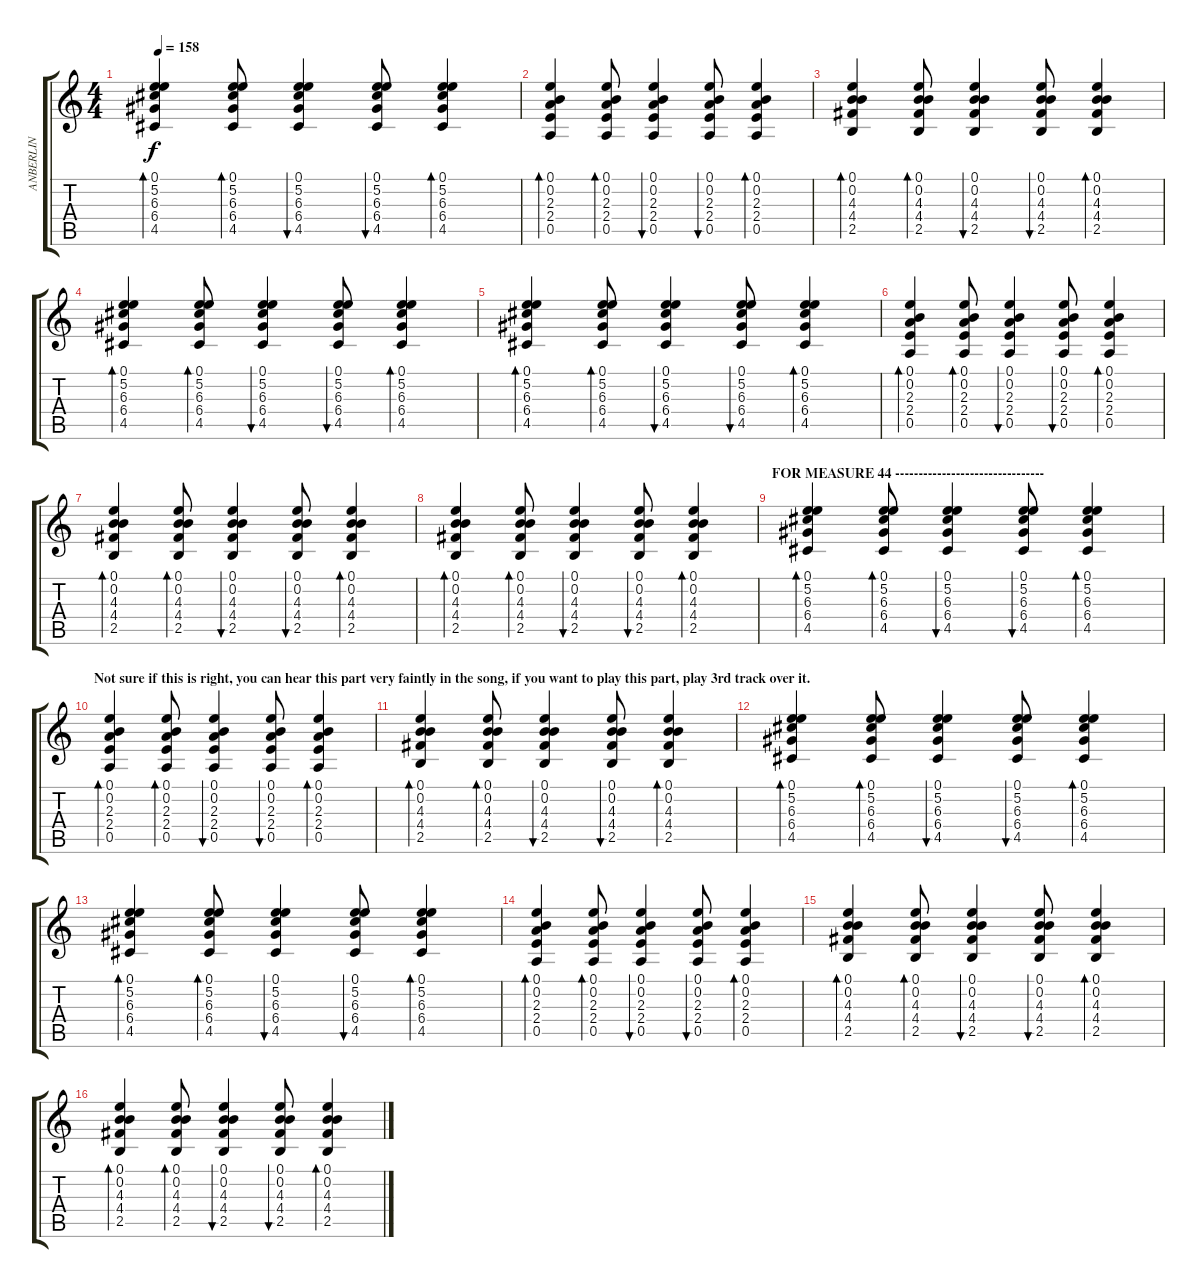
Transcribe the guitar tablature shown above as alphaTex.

\track ("ANBERLIN" "ANBERLIN") {instrument acousticguitarsteel}
\staff {score tabs}
\tuning (E4 B3 G3 D3 A2 E2) {hide}
\ts (4 4)
\tempo 158
\clef g2
\ks c
(0.1 5.2 6.3 6.4 4.5).4{bd 120 dy f} (0.1 5.2 6.3 6.4 4.5).8{bd 120} (0.1 5.2 6.3 6.4 4.5).4{bu 120} (0.1 5.2 6.3 6.4 4.5).8{bu 120} (0.1 5.2 6.3 6.4 4.5).4{bd 120} |
(0.1 0.2 2.3 2.4 0.5).4{bd 120} (0.1 0.2 2.3 2.4 0.5).8{bd 120} (0.1 0.2 2.3 2.4 0.5).4{bu 120} (0.1 0.2 2.3 2.4 0.5).8{bu 120} (0.1 0.2 2.3 2.4 0.5).4{bd 120} |
(0.1 0.2 4.3 4.4 2.5).4{bd 120} (0.1 0.2 4.3 4.4 2.5).8{bd 120} (0.1 0.2 4.3 4.4 2.5).4{bu 120} (0.1 0.2 4.3 4.4 2.5).8{bu 120} (0.1 0.2 4.3 4.4 2.5).4{bd 120} |
(0.1 5.2 6.3 6.4 4.5).4{bd 120} (0.1 5.2 6.3 6.4 4.5).8{bd 120} (0.1 5.2 6.3 6.4 4.5).4{bu 120} (0.1 5.2 6.3 6.4 4.5).8{bu 120} (0.1 5.2 6.3 6.4 4.5).4{bd 120} |
(0.1 5.2 6.3 6.4 4.5).4{bd 120} (0.1 5.2 6.3 6.4 4.5).8{bd 120} (0.1 5.2 6.3 6.4 4.5).4{bu 120} (0.1 5.2 6.3 6.4 4.5).8{bu 120} (0.1 5.2 6.3 6.4 4.5).4{bd 120} |
(0.1 0.2 2.3 2.4 0.5).4{bd 120} (0.1 0.2 2.3 2.4 0.5).8{bd 120} (0.1 0.2 2.3 2.4 0.5).4{bu 120} (0.1 0.2 2.3 2.4 0.5).8{bu 120} (0.1 0.2 2.3 2.4 0.5).4{bd 120} |
(0.1 0.2 4.3 4.4 2.5).4{bd 120} (0.1 0.2 4.3 4.4 2.5).8{bd 120} (0.1 0.2 4.3 4.4 2.5).4{bu 120} (0.1 0.2 4.3 4.4 2.5).8{bu 120} (0.1 0.2 4.3 4.4 2.5).4{bd 120} |
(0.1 0.2 4.3 4.4 2.5).4{bd 120} (0.1 0.2 4.3 4.4 2.5).8{bd 120} (0.1 0.2 4.3 4.4 2.5).4{bu 120} (0.1 0.2 4.3 4.4 2.5).8{bu 120} (0.1 0.2 4.3 4.4 2.5).4{bd 120} |
\section ("" "FOR MEASURE 44 --------------------------------")
(0.1 5.2 6.3 6.4 4.5).4{bd 120} (0.1 5.2 6.3 6.4 4.5).8{bd 120} (0.1 5.2 6.3 6.4 4.5).4{bu 120} (0.1 5.2 6.3 6.4 4.5).8{bu 120} (0.1 5.2 6.3 6.4 4.5).4{bd 120} |
\section ("" "Not sure if this is right, you can hear this part very faintly in the song, if you want to play this part, play 3rd track over it.")
(0.1 0.2 2.3 2.4 0.5).4{bd 120} (0.1 0.2 2.3 2.4 0.5).8{bd 120} (0.1 0.2 2.3 2.4 0.5).4{bu 120} (0.1 0.2 2.3 2.4 0.5).8{bu 120} (0.1 0.2 2.3 2.4 0.5).4{bd 120} |
\section ("" "")
(0.1 0.2 4.3 4.4 2.5).4{bd 120} (0.1 0.2 4.3 4.4 2.5).8{bd 120} (0.1 0.2 4.3 4.4 2.5).4{bu 120} (0.1 0.2 4.3 4.4 2.5).8{bu 120} (0.1 0.2 4.3 4.4 2.5).4{bd 120} |
\section ("" "")
(0.1 5.2 6.3 6.4 4.5).4{bd 120} (0.1 5.2 6.3 6.4 4.5).8{bd 120} (0.1 5.2 6.3 6.4 4.5).4{bu 120} (0.1 5.2 6.3 6.4 4.5).8{bu 120} (0.1 5.2 6.3 6.4 4.5).4{bd 120} |
(0.1 5.2 6.3 6.4 4.5).4{bd 120} (0.1 5.2 6.3 6.4 4.5).8{bd 120} (0.1 5.2 6.3 6.4 4.5).4{bu 120} (0.1 5.2 6.3 6.4 4.5).8{bu 120} (0.1 5.2 6.3 6.4 4.5).4{bd 120} |
(0.1 0.2 2.3 2.4 0.5).4{bd 120} (0.1 0.2 2.3 2.4 0.5).8{bd 120} (0.1 0.2 2.3 2.4 0.5).4{bu 120} (0.1 0.2 2.3 2.4 0.5).8{bu 120} (0.1 0.2 2.3 2.4 0.5).4{bd 120} |
(0.1 0.2 4.3 4.4 2.5).4{bd 120} (0.1 0.2 4.3 4.4 2.5).8{bd 120} (0.1 0.2 4.3 4.4 2.5).4{bu 120} (0.1 0.2 4.3 4.4 2.5).8{bu 120} (0.1 0.2 4.3 4.4 2.5).4{bd 120} |
(0.1 0.2 4.3 4.4 2.5).4{bd 120} (0.1 0.2 4.3 4.4 2.5).8{bd 120} (0.1 0.2 4.3 4.4 2.5).4{bu 120} (0.1 0.2 4.3 4.4 2.5).8{bu 120} (0.1 0.2 4.3 4.4 2.5).4{bd 120}
